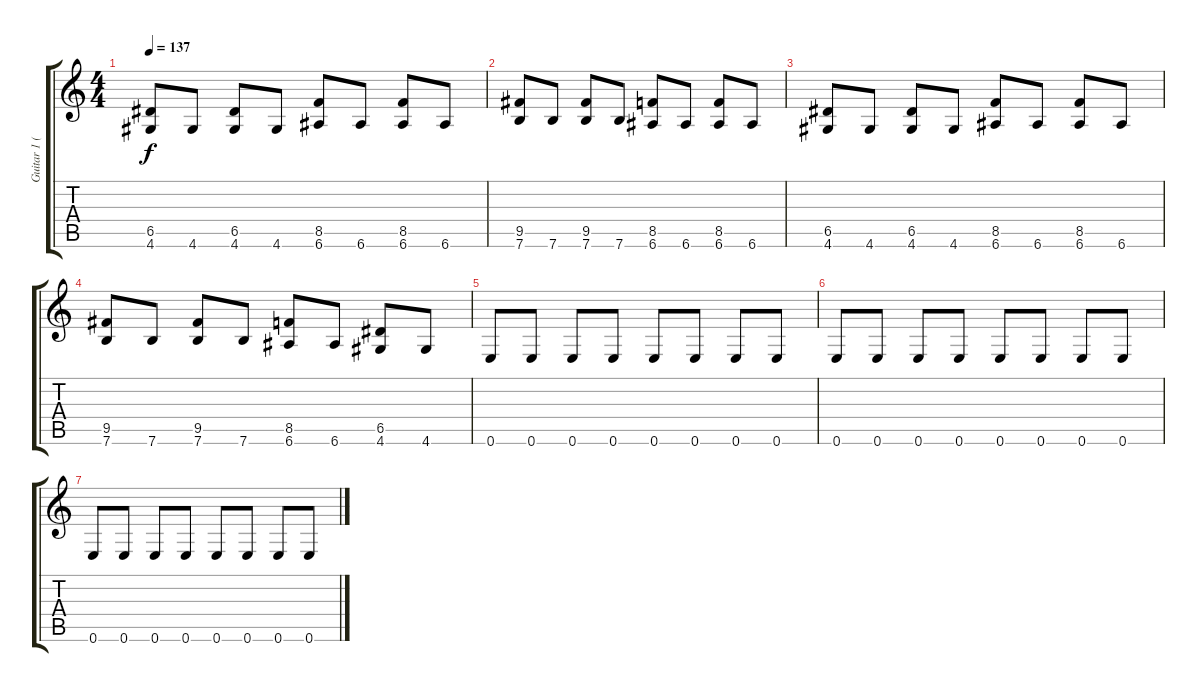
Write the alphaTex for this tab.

\track ("Guitar 1 (Rhythm)" "Guitar 1 (") {instrument overdrivenguitar}
\staff {score tabs}
\tuning (E4 B3 G3 D3 A2 E2) {hide}
\ts (4 4)
\tempo 137
\clef g2
\ks c
(6.5 4.6).8{dy f} 4.6.8 (6.5 4.6).8 4.6.8 (8.5 6.6).8 6.6.8 (8.5 6.6).8 6.6.8 |
(9.5 7.6).8 7.6.8 (9.5 7.6).8 7.6.8 (8.5 6.6).8 6.6.8 (8.5 6.6).8 6.6.8 |
(6.5 4.6).8 4.6.8 (6.5 4.6).8 4.6.8 (8.5 6.6).8 6.6.8 (8.5 6.6).8 6.6.8 |
(9.5 7.6).8 7.6.8 (9.5 7.6).8 7.6.8 (8.5 6.6).8 6.6.8 (6.5 4.6).8 4.6.8 |
0.6.8 0.6.8 0.6.8 0.6.8 0.6.8 0.6.8 0.6.8 0.6.8 |
0.6.8 0.6.8 0.6.8 0.6.8 0.6.8 0.6.8 0.6.8 0.6.8 |
0.6.8 0.6.8 0.6.8 0.6.8 0.6.8 0.6.8 0.6.8 0.6.8
